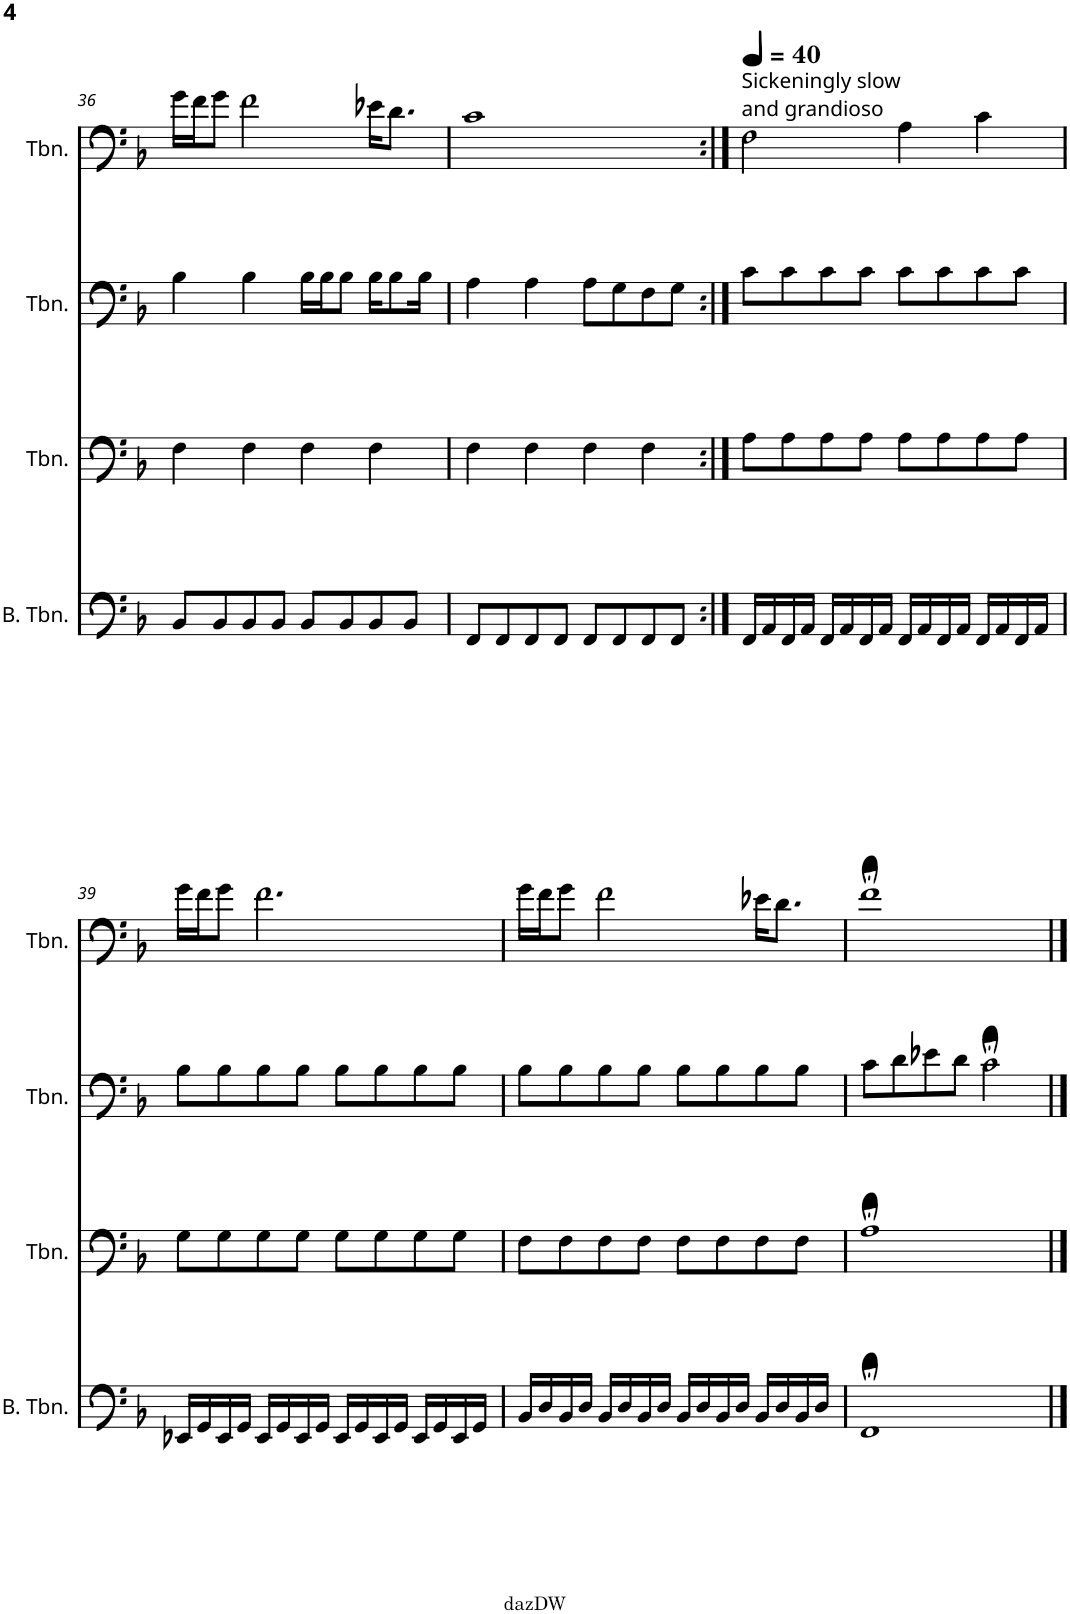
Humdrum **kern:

**kern	**kern	**kern	**kern
*part4	*part3	*part2	*part1
*staff4	*staff3	*staff2	*staff1
*I"Bass Trombone	*I"Trombone	*I"Trombone	*I"Trombone
*I'B. Tbn.	*I'Tbn.	*I'Tbn.	*I'Tbn.
!!LO:PB:g=z
*clefF4	*clefF4	*clefF4	*clefF4
*k[b-]	*k[b-]	*k[b-]	*k[b-]
*M4/4	*M4/4	*M4/4	*M4/4
=36	=36	=36	=36
8BB-/L	4F\	4B-\	16g\LL
.	.	.	16f\J
8BB-/	.	.	8g\J
8BB-/	4F\	4B-\	2f\
8BB-/J	.	.	.
8BB-/L	4F\	16B-\LL	.
.	.	16B-\J	.
8BB-/	.	8B-\J	.
8BB-/	4F\	16B-\KL	16e-X\KL
.	.	8B-\	8.d\J
8BB-/J	.	.	.
.	.	16B-\Jk	.
=37	=37	=37	=37
8FF/L	4F\	4A\	1c
8FF/	.	.	.
8FF/	4F\	4A\	.
8FF/J	.	.	.
8FF/L	4F\	8A\L	.
8FF/	.	8G\	.
8FF/	4F\	8F\	.
8FF/J	.	8G\J	.
=38:|!	=38:|!	=38:|!	=38:|!
*	*	*	*MM40
!	!	!	!LO:TX:a:t=Sickeningly slow
!	!	!	!LO:TX:a:t=and grandioso
16FF/LL	8A\L	8c\L	2F\
16AA/	.	.	.
16FF/	8A\	8c\	.
16AA/JJ	.	.	.
16FF/LL	8A\	8c\	.
16AA/	.	.	.
16FF/	8A\J	8c\J	.
16AA/JJ	.	.	.
16FF/LL	8A\L	8c\L	4A\
16AA/	.	.	.
16FF/	8A\	8c\	.
16AA/JJ	.	.	.
16FF/LL	8A\	8c\	4c\
16AA/	.	.	.
16FF/	8A\J	8c\J	.
16AA/JJ	.	.	.
!!LO:LB:g=z
=39	=39	=39	=39
16EE-X/LL	8G\L	8B-\L	16g\LL
16GG/	.	.	16f\J
16EE-/	8G\	8B-\	8g\J
16GG/JJ	.	.	.
16EE-/LL	8G\	8B-\	2.f\
16GG/	.	.	.
16EE-/	8G\J	8B-\J	.
16GG/JJ	.	.	.
16EE-/LL	8G\L	8B-\L	.
16GG/	.	.	.
16EE-/	8G\	8B-\	.
16GG/JJ	.	.	.
16EE-/LL	8G\	8B-\	.
16GG/	.	.	.
16EE-/	8G\J	8B-\J	.
16GG/JJ	.	.	.
=40	=40	=40	=40
16BB-/LL	8F\L	8B-\L	16g\LL
16D/	.	.	16f\J
16BB-/	8F\	8B-\	8g\J
16D/JJ	.	.	.
16BB-/LL	8F\	8B-\	2f\
16D/	.	.	.
16BB-/	8F\J	8B-\J	.
16D/JJ	.	.	.
16BB-/LL	8F\L	8B-\L	.
16D/	.	.	.
16BB-/	8F\	8B-\	.
16D/JJ	.	.	.
16BB-/LL	8F\	8B-\	16e-X\KL
16D/	.	.	8.d\J
16BB-/	8F\J	8B-\J	.
16D/JJ	.	.	.
=41	=41	=41	=41
1FF;<	1A;<	8c\L	1f;<
.	.	8d\	.
.	.	8e-X\	.
.	.	8d\J	.
.	.	2c;<\	.
==	==	==	==
*-	*-	*-	*-
